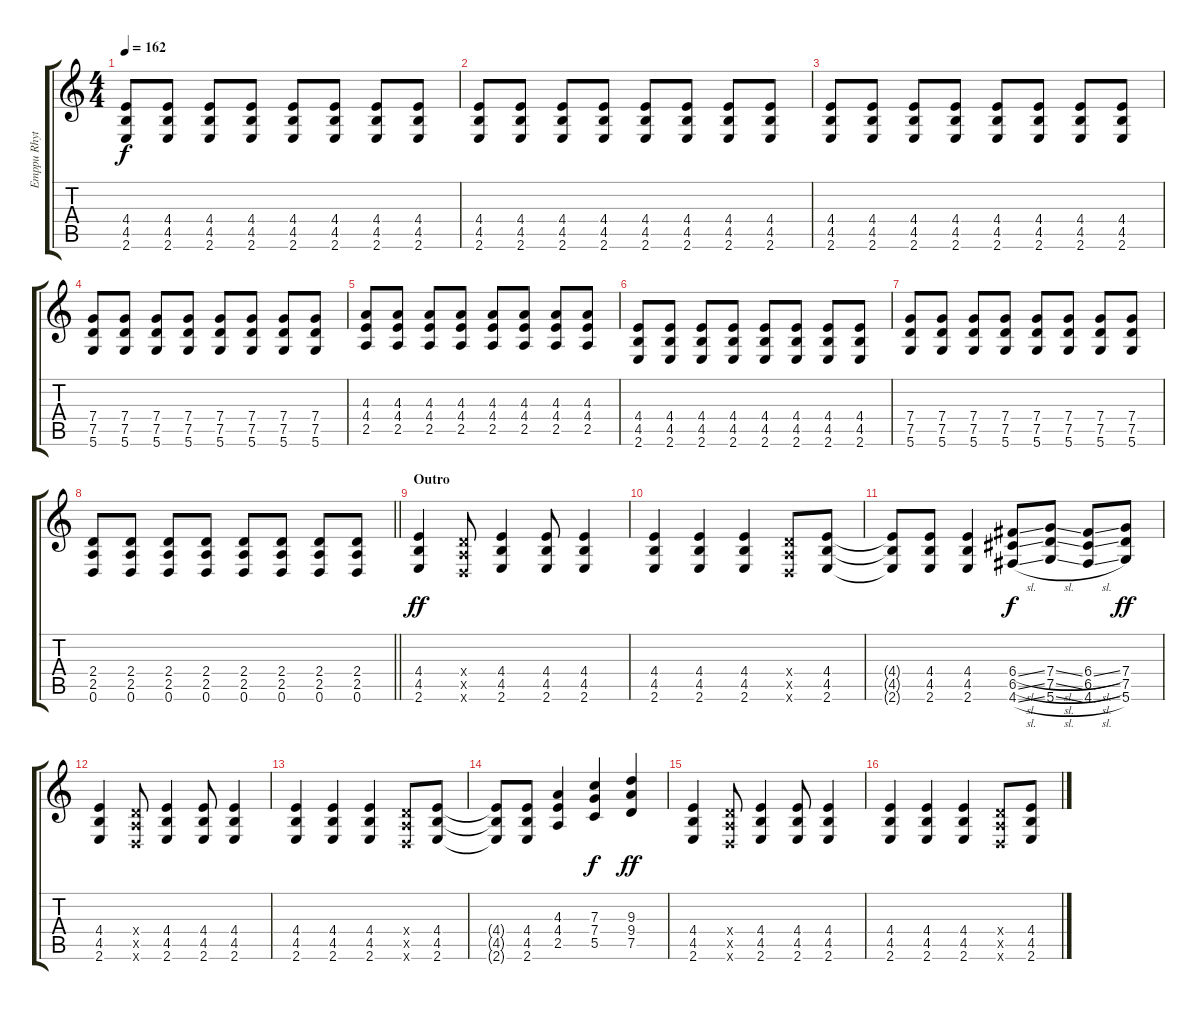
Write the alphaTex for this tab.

\track ("Emppu Rhythm" "Emppu Rhyt") {instrument overdrivenguitar}
\staff {score tabs}
\tuning (D4 A3 F3 C3 G2 D2) {hide}
\ts (4 4)
\tempo 162
\clef g2
\ks c
(4.4 4.5 2.6).8{dy f} (4.4 4.5 2.6).8 (4.4 4.5 2.6).8 (4.4 4.5 2.6).8 (4.4 4.5 2.6).8 (4.4 4.5 2.6).8 (4.4 4.5 2.6).8 (4.4 4.5 2.6).8 |
(4.4 4.5 2.6).8 (4.4 4.5 2.6).8 (4.4 4.5 2.6).8 (4.4 4.5 2.6).8 (4.4 4.5 2.6).8 (4.4 4.5 2.6).8 (4.4 4.5 2.6).8 (4.4 4.5 2.6).8 |
(4.4 4.5 2.6).8 (4.4 4.5 2.6).8 (4.4 4.5 2.6).8 (4.4 4.5 2.6).8 (4.4 4.5 2.6).8 (4.4 4.5 2.6).8 (4.4 4.5 2.6).8 (4.4 4.5 2.6).8 |
(7.4 7.5 5.6).8 (7.4 7.5 5.6).8 (7.4 7.5 5.6).8 (7.4 7.5 5.6).8 (7.4 7.5 5.6).8 (7.4 7.5 5.6).8 (7.4 7.5 5.6).8 (7.4 7.5 5.6).8 |
(4.3 4.4 2.5).8 (4.3 4.4 2.5).8 (4.3 4.4 2.5).8 (4.3 4.4 2.5).8 (4.3 4.4 2.5).8 (4.3 4.4 2.5).8 (4.3 4.4 2.5).8 (4.3 4.4 2.5).8 |
(4.4 4.5 2.6).8 (4.4 4.5 2.6).8 (4.4 4.5 2.6).8 (4.4 4.5 2.6).8 (4.4 4.5 2.6).8 (4.4 4.5 2.6).8 (4.4 4.5 2.6).8 (4.4 4.5 2.6).8 |
(7.4 7.5 5.6).8 (7.4 7.5 5.6).8 (7.4 7.5 5.6).8 (7.4 7.5 5.6).8 (7.4 7.5 5.6).8 (7.4 7.5 5.6).8 (7.4 7.5 5.6).8 (7.4 7.5 5.6).8 |
\barLineRight lightlight
(2.4 2.5 0.6).8 (2.4 2.5 0.6).8 (2.4 2.5 0.6).8 (2.4 2.5 0.6).8 (2.4 2.5 0.6).8 (2.4 2.5 0.6).8 (2.4 2.5 0.6).8 (2.4 2.5 0.6).8 |
\section ("" "Outro")
(4.4 4.5 2.6).4{dy ff} (2.4{x} 2.5{x} 0.6{x}).8 (4.4 4.5 2.6).4 (4.4 4.5 2.6).8 (4.4 4.5 2.6).4 |
(4.4 4.5 2.6).4 (4.4 4.5 2.6).4 (4.4 4.5 2.6).4 (2.4{x} 2.5{x} 0.6{x}).8 (4.4 4.5 2.6).8 |
(4.4{t} 4.5{t} 2.6{t}).8 (4.4 4.5 2.6).8 (4.4 4.5 2.6).4 (6.4{sl} 6.5{sl} 4.6{sl}).8{dy f} (7.4{sl} 7.5{sl} 5.6{sl}).8 (6.4{sl} 6.5{sl} 4.6{sl}).8 (7.4 7.5 5.6).8{dy ff} |
(4.4 4.5 2.6).4 (2.4{x} 2.5{x} 0.6{x}).8 (4.4 4.5 2.6).4 (4.4 4.5 2.6).8 (4.4 4.5 2.6).4 |
(4.4 4.5 2.6).4 (4.4 4.5 2.6).4 (4.4 4.5 2.6).4 (2.4{x} 2.5{x} 0.6{x}).8 (4.4 4.5 2.6).8 |
(4.4{t} 4.5{t} 2.6{t}).8 (4.4 4.5 2.6).8 (4.3 4.4 2.5).4 (7.3 7.4 5.5).4{dy f} (9.3 9.4 7.5).4{dy ff} |
(4.4 4.5 2.6).4 (2.4{x} 2.5{x} 0.6{x}).8 (4.4 4.5 2.6).4 (4.4 4.5 2.6).8 (4.4 4.5 2.6).4 |
(4.4 4.5 2.6).4 (4.4 4.5 2.6).4 (4.4 4.5 2.6).4 (2.4{x} 2.5{x} 0.6{x}).8 (4.4 4.5 2.6).8
